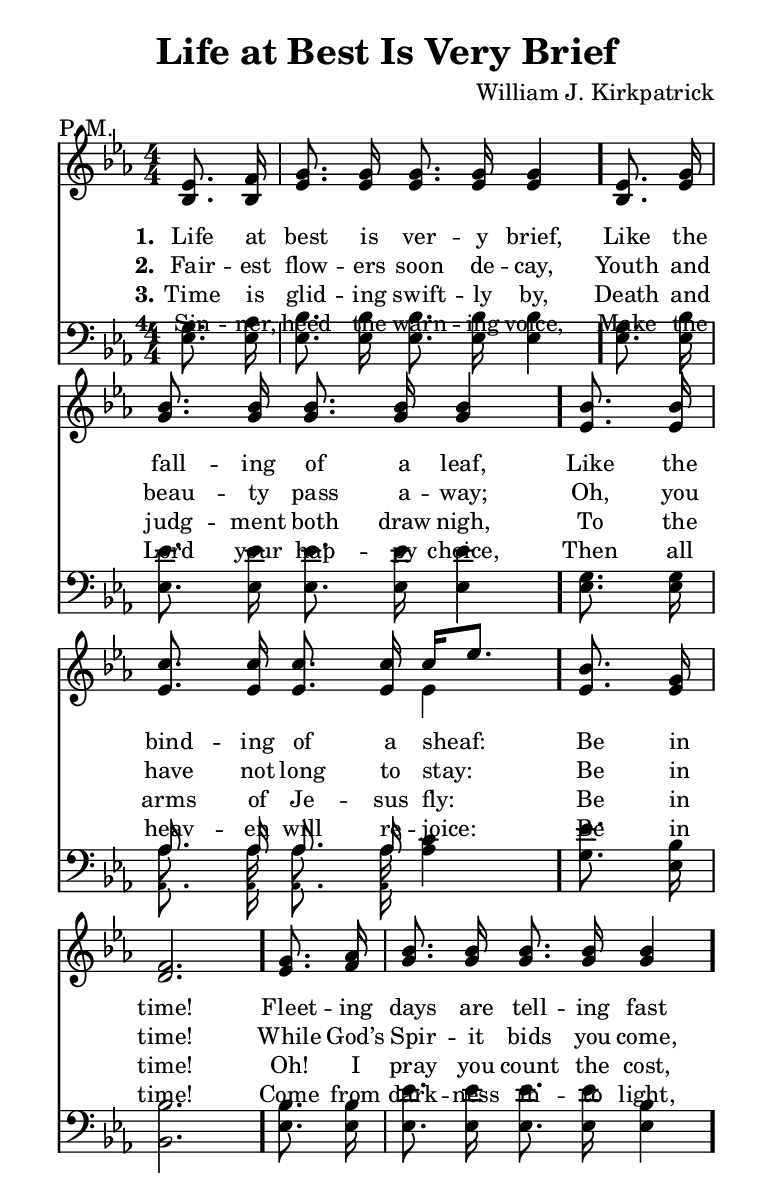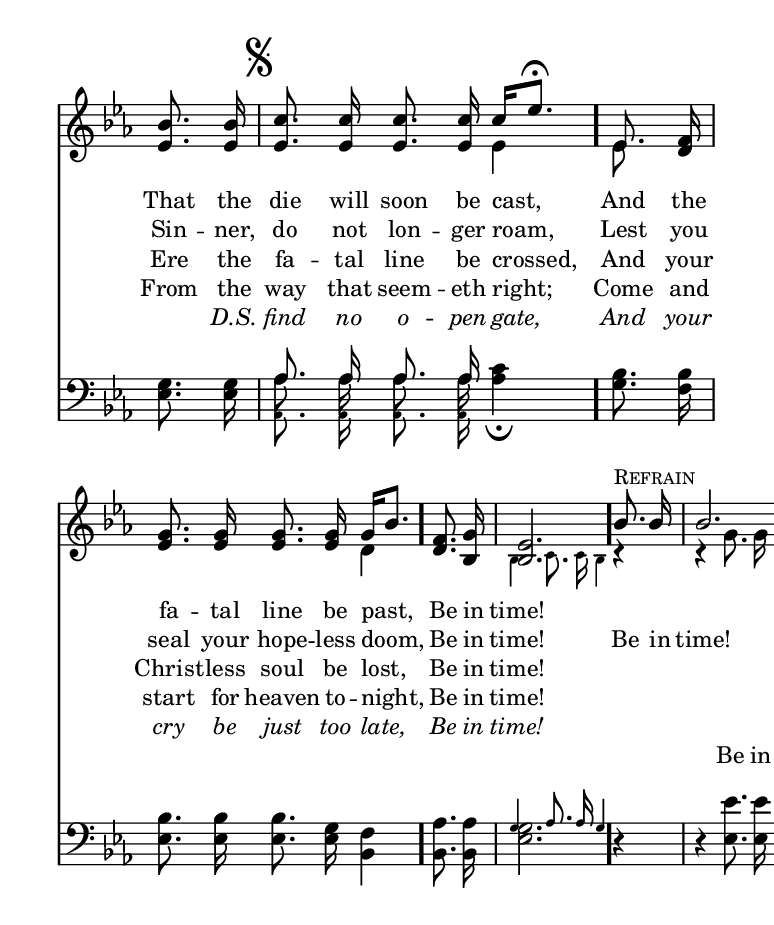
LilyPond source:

\include "common/global.ily"
\paper {
  \include "common/paper.ily"
  ragged-last-bottom = ##t
  systems-per-page = 4
system-count = 6

}

\header{
  %gospel
  hymnnumber = "102"
  title = "Life at Best Is Very Brief"
  tunename = ""
  meter = "P. M."
  poet = ""
  composer = "William J. Kirkpatrick"
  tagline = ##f
}

% for fermata in MIDI
ta = { \tempo 4=80 }
tb = { \tempo 4=40 }
marksegno = { \mark \markup { \musicglyph #"scripts.segno" } }

patternAAds = { c8. c16 c8. c16 c4 }
patternAA = { \ta c8. c16 | \patternAAds }
patternABds = { \ta c8. c16 c8. c16 c16[ c8.] }
patternAB = { \ta c8. c16 \patternABds }
patternACds = { c8. c16 c8. c16 \tb c4 \ta }
patternAC = { \ta c8. c16 | \patternACds }

patternBA = { \ta c8. c16 | c2. }

patternCA = { \ta c8. c16 | c8. c16 c8. c16 c16 c8. }

lyricsInvis = { \override LyricText.stencil = ##f \override LyricHyphen.stencil = ##f }
lyricsVis = { \revert LyricText.stencil \revert LyricHyphen.stencil }

global = {
  \include "common/overrides.ily"
  \override Staff.TimeSignature.style = #'numbered
  \time 4/4
  \override Score.MetronomeMark.transparent = ##t % hide all fermata changes too
  \ta
  \key ees \major
  \partial 4
  \autoBeamOff
}

notesSoprano = {
\global
\relative c' {

  \changePitch \patternAA { ees f | g g g g g }
  \changePitch \patternAA { ees g | bes bes bes bes bes }
  \changePitch \patternAB { bes bes | c c c c c ees }
  \changePitch \patternBA { bes g | f }

  \changePitch \patternAA { g aes | bes bes bes bes bes}
  \changePitch \patternAB { bes bes | c c c c c ees \fermata }
  \changePitch \patternAB { ees, f | g g g g g bes }
  \changePitch \patternBA { f g | ees }

  << s^\markup { \small \caps "Refrain" }
  { \stemUp bes'8. bes16 | bes2. \tuplet 3/2 { c8[ bes] g } | ees'2. } >>
  \changePitch \patternCA { d c | bes bes bes bes c bes }
  bes8. g16 | f2.
  \changePitch \patternAA { g aes | bes bes bes bes bes }
  bes8. bes16^\markup { \italic { Dal } \raise #1 \musicglyph #"scripts.segno" }

  \bar "|."

}
}

notesSopranoDS = {
\relative c'' {
  \changePitch \patternABds { c c c c c ees \fermata }
  \changePitch \patternAB { ees, f | g g g g g bes }
  \changePitch \patternBA { f g | ees }
}
}

notesAlto = {
\global
\relative e' {

  \changePitch \patternAA { bes bes | ees ees ees ees ees }
  \changePitch \patternAA { bes ees | g g g g g }
  \changePitch \patternAA { ees ees | ees ees ees ees ees }
  \changePitch \patternBA { ees ees | d }

  \changePitch \patternAA { ees f | g g g g g }
  \changePitch \patternAA { ees ees | ees ees ees ees ees }
  \changePitch \patternAA { ees d | ees ees ees ees d }
  \changePitch \patternBA { d bes | bes }

  r4 | r4 g'8. g16 g4 r4 | r4 g8. g16 g4
  \changePitch \patternCA { bes aes | g g g g aes g }
  g8. ees16 | d2.
  \changePitch \patternAA { ees f | g g g g g }
  ees8. ees16

}
}

restsAlto = {

  \repeat unfold 32 \skip 4
  r4 | r4
  \skip 4 \skip 4
  r4 | r4

}

notesAltoDS = {
\relative e' {
  \changePitch \patternAAds { ees ees ees ees ees }
  \changePitch \patternAA { ees d | ees ees ees ees d }
  \changePitch \patternBA { d bes | bes }
}
}

notesAltoSecond = {
\autoBeamOff
\relative e' {
\override NoteHead.font-size = #-4 {
\repeat unfold 29 \skip 4
bes4 c8. c16 bes4
}
}
}

notesTenor = {
\global
\relative a {

  \changePitch \patternAA { g aes | bes bes bes bes bes }
  \changePitch \patternAA { g bes | ees ees ees ees ees }
  \changePitch \patternAA { g, g | aes aes aes aes c }
  \changePitch \patternBA { ees bes | bes }

  \changePitch \patternAA { bes bes | ees ees ees ees bes }
  \changePitch \patternAA { g g | aes aes aes aes c }
  \changePitch \patternAA { bes bes | bes bes bes g f }
  \changePitch \patternBA { aes aes | g }

  r4 | r4 ees'8. ees16 ees4 r4 | r4 bes8. bes16 bes4
  \changePitch \patternCA { bes bes | ees ees ees ees ees ees }
  bes8. bes16 | bes4 bes8. bes16 bes4
  \changePitch \patternAA { bes bes | ees ees ees ees bes }
  g8. g16

}
}

notesTenorDS = {
\relative a {
  \changePitch \patternAAds { aes aes aes aes c }
  \changePitch \patternAA { bes bes | bes bes bes g f }
  \changePitch \patternBA { aes aes | g }
}
}

notesTenorSecond = {
\autoBeamOff
\relative a {
\override NoteHead.font-size = #-4 {
\repeat unfold 29 \skip 4
g4 aes8. aes16 g4
}
}
}

notesBass = {
\global
\relative f {

  \changePitch \patternAA { ees ees | ees ees ees ees ees }
  \changePitch \patternAA { ees ees | ees ees ees ees ees }
  \changePitch \patternAA { ees ees | aes aes aes aes aes }
  \changePitch \patternBA { g ees | bes }

  \changePitch \patternAA { ees ees | ees ees ees ees ees }
  \changePitch \patternAC { ees ees | aes aes aes aes aes_\fermata }
  \changePitch \patternAA { g f | ees ees ees ees bes }
  \changePitch \patternBA { bes bes | ees }

  r4 | r4 ees8. ees16 ees4 r4 | r4 ees8. ees16 ees4
  \changePitch \patternCA { ees ees | ees ees ees ees ees ees }
  ees8. ees16 | bes4 bes'8. bes16 bes8[ aes8]
  \changePitch \patternAA { g f | ees ees ees ees ees }
  ees8. ees16

}
}

notesBassDS = {
\relative f {
  \changePitch \patternACds { aes aes aes aes aes }
  \changePitch \patternAA { g f | ees ees ees ees bes }
  \changePitch \patternBA { bes bes | ees }
}
}

notesBassSecond = {
\autoBeamOff
\relative f, {
\override NoteHead.font-size = #-4 {
\repeat unfold 9 \skip 4
aes8. aes16 aes8. aes16
\repeat unfold 10 \skip 4
aes8. aes16 aes8. aes16
}
}
}

Refrain = \lyricmode {

%{HIDE>%} Be in time! be in time! \bar "." %{<HIDE%}
%LYRICS Be in time ... be in time ... \bar "."
While the voice of Je -- sus calls you, \bar "."
Be in time! \bar "."
If in sin you lon -- ger wait, \bar "."
You may %LYRICS find no open gate, % \bar "."
%LYRICS And your cry be just too late,
%LYRICS Be in time!

}

underWords = \lyricmode {

{ \repeat unfold 48 { \skip 4 } }
Be in time! Be in time!
{ \repeat unfold 11 { \skip 4 } }
Be in time!

}

segnoWords = \lyricmode {

{ \repeat unfold 32 { \skip 4 } }
\override LyricText #'font-shape = #'italic
D.S. find no o -- pen gate,
And your cry be just too late,
Be in time!

}

wordsA = \lyricmode {
\set stanza = "1."

Life at best is ver -- y brief, \bar "."
Like the fall -- ing of a leaf, \bar "."
Like the bind -- ing of a sheaf: \bar "."
Be in time! \bar "."
Fleet -- ing days are tell -- ing fast \bar "."
That the %{HIDE>%} \marksegno %{<HIDE%} die will soon be cast, \bar "."
And the fa -- tal line be past, \bar "."
Be in time! \bar "." \break % for both eogsized and letter, work around issues with vertical location of chorus lyrics

}

wordsB = \lyricmode {
\set stanza = "2."

Fair -- est flow -- ers soon de -- cay,
Youth and beau -- ty pass a -- way;
Oh, you have not long to stay:
Be in time!
While God’s Spir -- it bids you come,
Sin -- ner, do not lon -- ger roam,
Lest you seal your hope -- less doom,
Be in time!

\Refrain

}

wordsC = \lyricmode {
\set stanza = "3."

Time is glid -- ing swift -- ly by,
Death and judg -- ment both draw nigh,
To the arms of Je -- sus fly:
Be in time!
Oh! I pray you count the cost,
Ere the fa -- tal line be crossed,
And your Christ -- less soul be lost,
Be in time!

}

wordsD = \lyricmode {
\set stanza = "4."

Sin -- ner, heed the warn -- ing voice,
Make the Lord your hap -- py choice,
Then all heav -- en will re -- joice:
Be in time!
Come from dark -- ness in -- to light,
From the way that seem -- eth right;
Come and start for heaven to -- night,
Be in time!

}

music = \context ChoirStaff <<
    \context Staff = upper <<
      \set Staff.autoBeaming = ##f
      \set ChoirStaff.systemStartDelimiter = #'SystemStartBar
      \set ChoirStaff.printPartCombineTexts = ##f
      \partcombine #'(2 . 11) \notesSoprano \notesAlto
      \context NullVoice = sopranos { \voiceOne << \notesSoprano >> }
      \context Voice = altosRests { \voiceTwo << \restsAlto >> }
      \context Voice = altosSecond { \voiceFour << \notesAltoSecond >> }
      \context Lyrics = one   \lyricsto sopranos \wordsA
      \context Lyrics = two   \lyricsto sopranos \wordsB
      \context Lyrics = three \lyricsto sopranos \wordsC
      \context Lyrics = four  \lyricsto sopranos \wordsD
    >>
    \new Lyrics \with { alignAboveContext = men } \lyricsto sopranos \segnoWords
    \context Staff = men <<
      \set Staff.autoBeaming = ##f
      \clef bass
      \set ChoirStaff.printPartCombineTexts = ##f
      \partcombine #'(2 . 11) \notesTenor \notesBass
      \context NullVoice = tenors { \voiceOne << \notesTenor >> }
      \context Voice = tenorsSecond { \voiceOne << \notesTenorSecond >> }
      \context Voice = bassesSecond { \voiceTwo << \notesBassSecond >> }
    >>
    \new Lyrics \with { alignAboveContext = men } \lyricsto tenors \underWords
  >>

musicDS = \context ChoirStaff <<
    \context Staff = upper <<
      \set Staff.autoBeaming = ##f
      \set ChoirStaff.systemStartDelimiter = #'SystemStartBar
      \context Voice  = sopranos { \voiceOne { \notesSoprano \notesSopranoDS } }
      \context Voice  = altos { \voiceTwo { \notesAlto \notesAltoDS } }
      \context Voice  = altosSecond { \voiceFour << \notesAltoSecond >> }
    >>
    \context Staff = men <<
      \set Staff.autoBeaming = ##f
      \clef bass
      \context Voice  = tenors { \voiceOne { \notesTenor \notesTenorDS } }
      \context Voice  = tenorsSecond { \voiceThree << \notesTenorSecond >> }
      \context Voice  = basses { \voiceTwo { \notesBass \notesBassDS } }
      \context Voice  = bassesSecond { \voiceFour << \notesBassSecond >> }
    >>
  >>

\score {
  \music
  \layout {
    \include "common/layout.ily"
  }
}

\score {
  \musicDS
  \midi{
    \include "common/midi.ily"
  }
}



\version "2.19.49"  % necessary for upgrading to future LilyPond versions.

% vi:set et ts=2 sw=2 ai nocindent syntax=lilypond:
